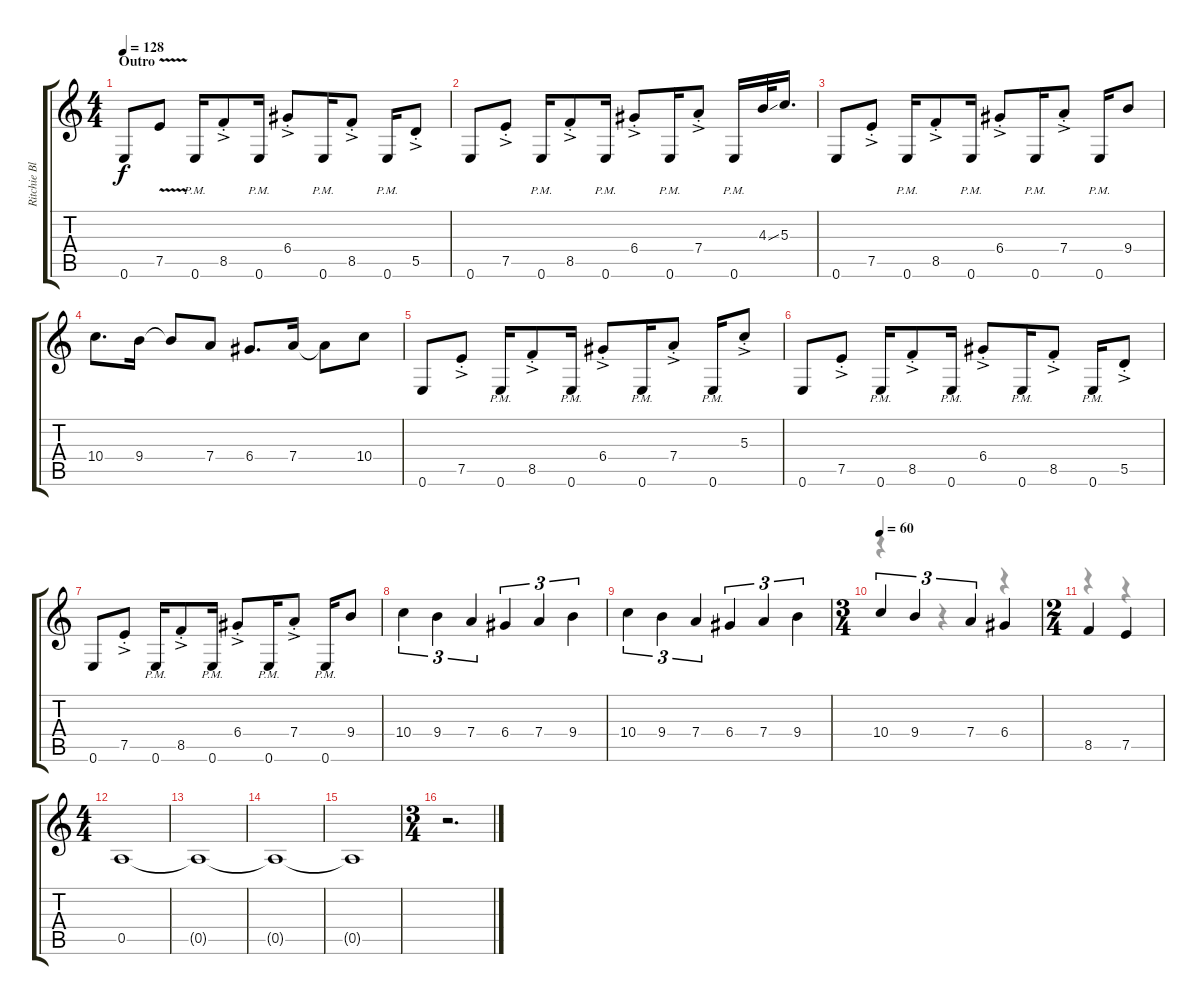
\track ("Ritchie Blackmore - Lead Guitar" "Ritchie Bl") {instrument overdrivenguitar}
\staff {score tabs}
\tuning (E4 B3 G3 D3 A2 E2) {hide}
\voice
\ts (4 4)
\section ("" "Outro")
\tempo 128
\clef g2
\ks c
0.6.8{dy f} 7.5{v}.8 0.6{pm}.16 8.5{ac st}.8 0.6{pm}.16 6.4{ac st}.8 0.6{pm}.16 8.5{ac st}.8 0.6{pm}.16 5.5{ac st}.8 |
0.6.8 7.5{ac st}.8 0.6{pm}.16 8.5{ac st}.8 0.6{pm}.16 6.4{ac st}.8 0.6{pm}.16 7.4{ac st}.8 0.6{pm}.16 4.3{ss}.32 5.3.16{d} |
0.6.8 7.5{ac st}.8 0.6{pm}.16 8.5{ac st}.8 0.6{pm}.16 6.4{ac st}.8 0.6{pm}.16 7.4{ac st}.8 0.6{pm}.16 9.4.8 |
10.4.8{d} 9.4.16 9.4{t}.8 7.4.8 6.4.8{d} 7.4.16 7.4{t}.8 10.4.8 |
0.6.8 7.5{ac st}.8 0.6{pm}.16 8.5{ac st}.8 0.6{pm}.16 6.4{ac st}.8 0.6{pm}.16 7.4{ac st}.8 0.6{pm}.16 5.3{ac st}.8 |
0.6.8 7.5{ac st}.8 0.6{pm}.16 8.5{ac st}.8 0.6{pm}.16 6.4{ac st}.8 0.6{pm}.16 8.5{ac st}.8 0.6{pm}.16 5.5{ac st}.8 |
0.6.8 7.5{ac st}.8 0.6{pm}.16 8.5{ac st}.8 0.6{pm}.16 6.4{ac st}.8 0.6{pm}.16 7.4{ac st}.8 0.6{pm}.16 9.4.8 |
10.4.4{tu (3 2)} 9.4.4{tu (3 2)} 7.4.4{tu (3 2)} 6.4.4{tu (3 2)} 7.4.4{tu (3 2)} 9.4.4{tu (3 2)} |
10.4.4{tu (3 2)} 9.4.4{tu (3 2)} 7.4.4{tu (3 2)} 6.4.4{tu (3 2)} 7.4.4{tu (3 2)} 9.4.4{tu (3 2)} |
\ts (3 4)
\tempo 60
10.4.4{tu (3 2)} 9.4.4{tu (3 2)} 7.4.4{tu (3 2)} 6.4.4 |
\ts (2 4)
8.5.4 7.5.4 |
\ts (4 4)
0.5.1 |
0.5{t}.1 |
0.5{t}.1 |
0.5{t}.1 |
\ts (3 4)
r.2{d}
\voice
\clef g2
\ottava regular
\simile none
\ks c
|
|
|
|
|
|
|
|
|
r.4 r.4 r.4 |
r.4 r.4 |
|
|
|
|
